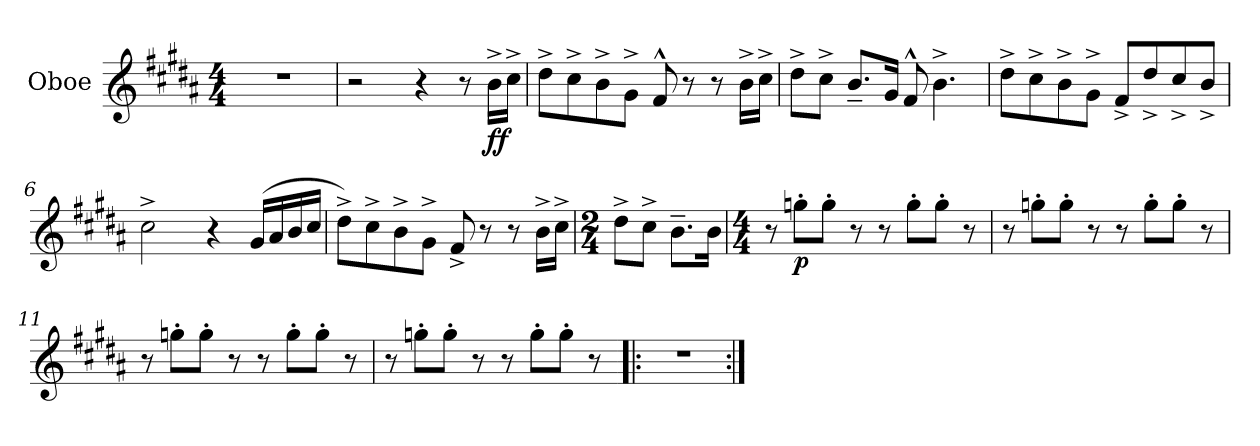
**kern	**dynam
*part1	*part1
*staff1	*staff1
*I"Oboe	*
*I'Ob.	*
*clefG2	*
*k[f#c#g#d#a#]	*
*M4/4	*
=1	=1
1r	.
=2	=2
2r	.
4r	.
8r	.
!	!LO:DY:b
16b^\LL	ff
16cc#^\JJ	.
=3	=3
8dd#^\L	.
8cc#^\	.
8b^\	.
8g#^\J	.
8f#^^/	.
8r	.
8r	.
16b^\LL	.
16cc#^\JJ	.
=4	=4
8dd#^\L	.
8cc#^\J	.
8.b~/L	.
16g#/Jk	.
8f#^^/	.
4.b^\	.
=5	=5
8dd#^\L	.
8cc#^\	.
8b^\	.
8g#^\J	.
8f#^/L	.
8dd#^/	.
8cc#^/	.
8b^/J	.
=6	=6
2cc#^\	.
4r	.
(16g#/LL	.
16a#/	.
16b/	.
16cc#/JJ	.
!!LO:LB:g=z
=7	=7
8dd#^\L)	.
8cc#^\	.
8b^\	.
8g#^\J	.
8f#^/	.
8r	.
8r	.
16b^\LL	.
16cc#^\JJ	.
=8	=8
*M2/4	*
8dd#^\L	.
8cc#^\J	.
8.b~\L	.
16b\Jk	.
=9	=9
*M4/4	*
8r	.
!	!LO:DY:b
8ggn'\L	p
8gg'\J	.
8r	.
8r	.
8gg'\L	.
8gg'\J	.
8r	.
=10	=10
8r	.
8ggn'\L	.
8gg'\J	.
8r	.
8r	.
8gg'\L	.
8gg'\J	.
8r	.
=11	=11
8r	.
8ggn'\L	.
8gg'\J	.
8r	.
8r	.
8gg'\L	.
8gg'\J	.
8r	.
!!LO:LB:g=z
=12	=12
8r	.
8ggn'\L	.
8gg'\J	.
8r	.
8r	.
8gg'\L	.
8gg'\J	.
8r	.
=13!|:	=13!|:
1r	.
=:|!	=:|!
*-	*-
